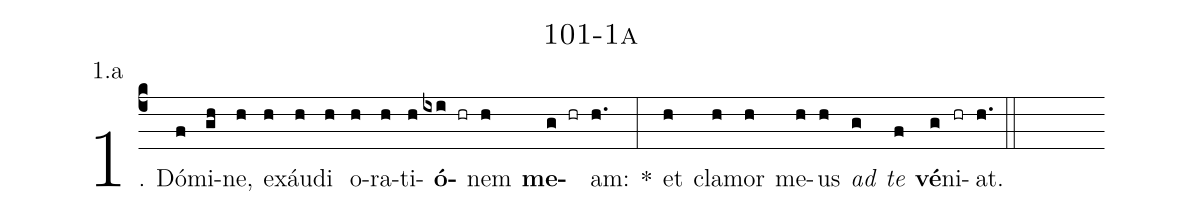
name: 101-1a;
annotation: 1.a;
%%
(c4)1. Dó(f)mi(gh)ne,(h) ex(h)áu(h)di(h) o(h)ra(h)ti(h)<b>ó</b>(ixi hr)nem(h) <b>me</b>(g hr)am:(h.) *(:) et(h) cla(h)mor(h) me(h)us(h) <i>ad</i>(g) <i>te</i>(f) <b>vé</b>(g)ni(hr)at.(h.) (::)
